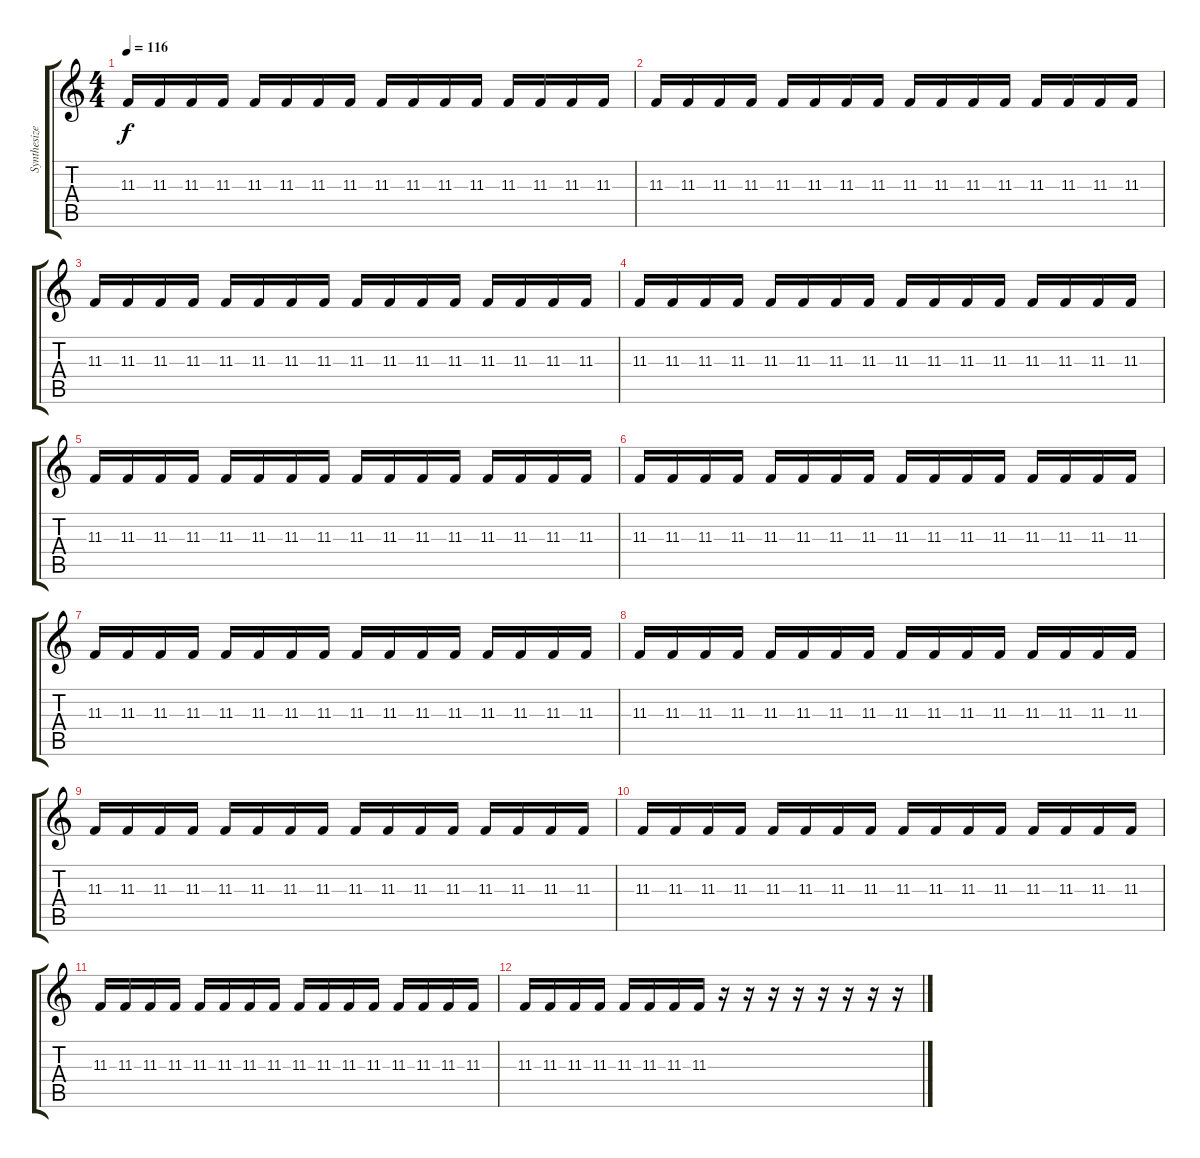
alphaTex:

\track ("Synthesizer" "Synthesize") {instrument shamisen}
\staff {score tabs}
\tuning (Eb4 Bb3 Gb3 Db3 Ab2 Eb2) {hide}
\ts (4 4)
\tempo 116
\clef g2
\ks c
11.3.16{dy f volume 8 balance 12 instrument shamisen} 11.3.16 11.3.16 11.3.16 11.3.16 11.3.16 11.3.16 11.3.16 11.3.16 11.3.16 11.3.16 11.3.16 11.3.16 11.3.16 11.3.16 11.3.16 |
11.3.16 11.3.16 11.3.16 11.3.16 11.3.16 11.3.16 11.3.16 11.3.16 11.3.16 11.3.16 11.3.16 11.3.16 11.3.16 11.3.16 11.3.16 11.3.16 |
11.3.16 11.3.16 11.3.16 11.3.16 11.3.16 11.3.16 11.3.16 11.3.16 11.3.16 11.3.16 11.3.16 11.3.16 11.3.16 11.3.16 11.3.16 11.3.16 |
11.3.16 11.3.16 11.3.16 11.3.16 11.3.16 11.3.16 11.3.16 11.3.16 11.3.16 11.3.16 11.3.16 11.3.16 11.3.16 11.3.16 11.3.16 11.3.16 |
11.3.16{volume 8 balance 12 instrument shamisen} 11.3.16 11.3.16 11.3.16 11.3.16 11.3.16 11.3.16 11.3.16 11.3.16 11.3.16 11.3.16 11.3.16 11.3.16 11.3.16 11.3.16 11.3.16 |
11.3.16 11.3.16 11.3.16 11.3.16 11.3.16 11.3.16 11.3.16 11.3.16 11.3.16 11.3.16 11.3.16 11.3.16 11.3.16 11.3.16 11.3.16 11.3.16 |
11.3.16 11.3.16 11.3.16 11.3.16 11.3.16 11.3.16 11.3.16 11.3.16 11.3.16 11.3.16 11.3.16 11.3.16 11.3.16 11.3.16 11.3.16 11.3.16 |
11.3.16 11.3.16 11.3.16 11.3.16 11.3.16 11.3.16 11.3.16 11.3.16 11.3.16 11.3.16 11.3.16 11.3.16 11.3.16 11.3.16 11.3.16 11.3.16 |
11.3.16{volume 8 balance 12 instrument shamisen} 11.3.16 11.3.16 11.3.16 11.3.16 11.3.16 11.3.16 11.3.16 11.3.16 11.3.16 11.3.16 11.3.16 11.3.16 11.3.16 11.3.16 11.3.16 |
11.3.16 11.3.16 11.3.16 11.3.16 11.3.16 11.3.16 11.3.16 11.3.16 11.3.16 11.3.16 11.3.16 11.3.16 11.3.16 11.3.16 11.3.16 11.3.16 |
11.3.16 11.3.16 11.3.16 11.3.16 11.3.16 11.3.16 11.3.16 11.3.16 11.3.16 11.3.16 11.3.16 11.3.16 11.3.16 11.3.16 11.3.16 11.3.16 |
11.3.16 11.3.16 11.3.16 11.3.16 11.3.16 11.3.16 11.3.16 11.3.16 r.16 r.16 r.16 r.16 r.16 r.16 r.16 r.16
